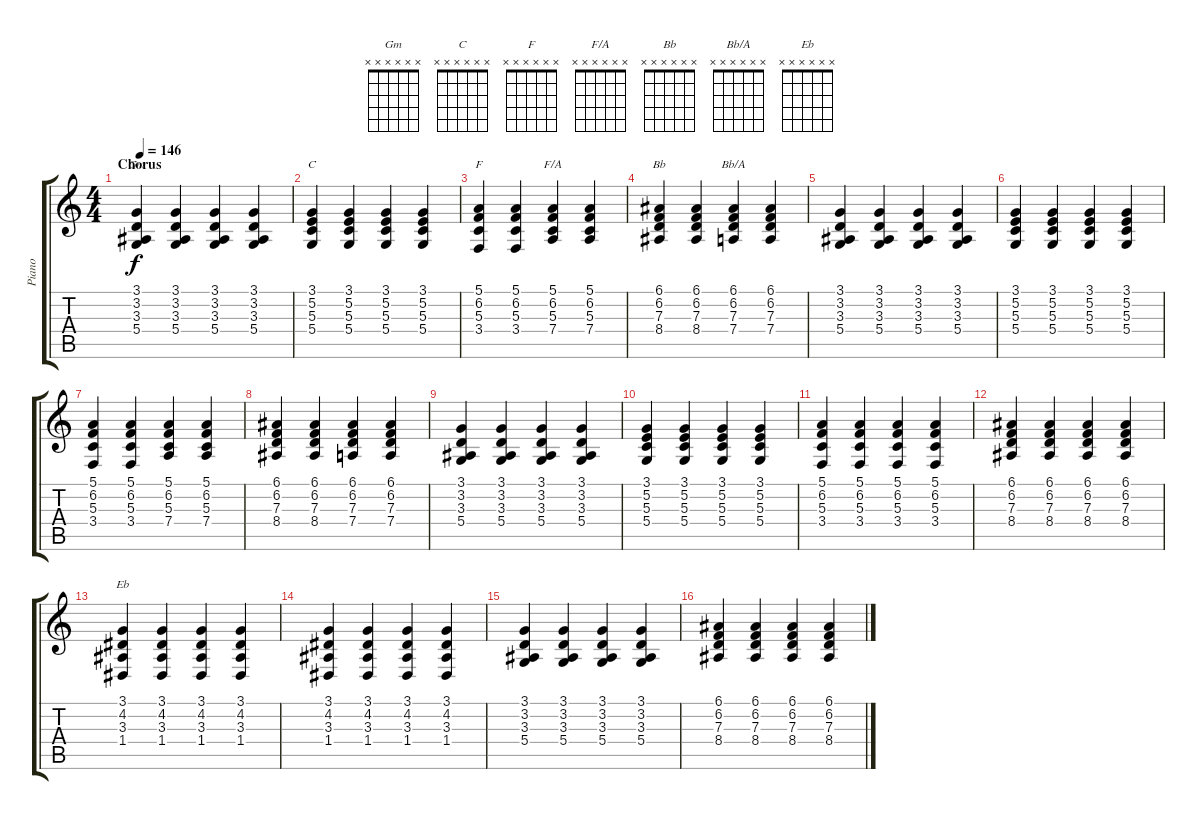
\track ("Piano" "Piano") {instrument acousticgrandpiano}
\staff {score tabs}
\tuning (E4 B3 G3 D3 A2 E2) {hide}
\chord ("Gm" x x x x x x)
\chord ("C" x x x x x x)
\chord ("F" x x x x x x)
\chord ("F/A" x x x x x x)
\chord ("Bb" x x x x x x)
\chord ("Bb/A" x x x x x x)
\chord ("Eb" x x x x x x)
\ts (4 4)
\section ("" "Chorus")
\tempo 146
\clef g2
\ks c
(3.1 3.2 3.3 5.4).4{ch "Gm" dy f} (3.1 3.2 3.3 5.4).4 (3.1 3.2 3.3 5.4).4 (3.1 3.2 3.3 5.4).4 |
(3.1 5.2 5.3 5.4).4{ch "C"} (3.1 5.2 5.3 5.4).4 (3.1 5.2 5.3 5.4).4 (3.1 5.2 5.3 5.4).4 |
(5.1 6.2 5.3 3.4).4{ch "F"} (5.1 6.2 5.3 3.4).4 (5.1 6.2 5.3 7.4).4{ch "F/A"} (5.1 6.2 5.3 7.4).4 |
(6.1 6.2 7.3 8.4).4{ch "Bb"} (6.1 6.2 7.3 8.4).4 (6.1 6.2 7.3 7.4).4{ch "Bb/A"} (6.1 6.2 7.3 7.4).4 |
(3.1 3.2 3.3 5.4).4 (3.1 3.2 3.3 5.4).4 (3.1 3.2 3.3 5.4).4 (3.1 3.2 3.3 5.4).4 |
(3.1 5.2 5.3 5.4).4 (3.1 5.2 5.3 5.4).4 (3.1 5.2 5.3 5.4).4 (3.1 5.2 5.3 5.4).4 |
(5.1 6.2 5.3 3.4).4 (5.1 6.2 5.3 3.4).4 (5.1 6.2 5.3 7.4).4 (5.1 6.2 5.3 7.4).4 |
(6.1 6.2 7.3 8.4).4 (6.1 6.2 7.3 8.4).4 (6.1 6.2 7.3 7.4).4 (6.1 6.2 7.3 7.4).4 |
(3.1 3.2 3.3 5.4).4 (3.1 3.2 3.3 5.4).4 (3.1 3.2 3.3 5.4).4 (3.1 3.2 3.3 5.4).4 |
(3.1 5.2 5.3 5.4).4 (3.1 5.2 5.3 5.4).4 (3.1 5.2 5.3 5.4).4 (3.1 5.2 5.3 5.4).4 |
(5.1 6.2 5.3 3.4).4 (5.1 6.2 5.3 3.4).4 (5.1 6.2 5.3 3.4).4 (5.1 6.2 5.3 3.4).4 |
(6.1 6.2 7.3 8.4).4 (6.1 6.2 7.3 8.4).4 (6.1 6.2 7.3 8.4).4 (6.1 6.2 7.3 8.4).4 |
(3.1 4.2 3.3 1.4).4{ch "Eb"} (3.1 4.2 3.3 1.4).4 (3.1 4.2 3.3 1.4).4 (3.1 4.2 3.3 1.4).4 |
(3.1 4.2 3.3 1.4).4 (3.1 4.2 3.3 1.4).4 (3.1 4.2 3.3 1.4).4 (3.1 4.2 3.3 1.4).4 |
(3.1 3.2 3.3 5.4).4 (3.1 3.2 3.3 5.4).4 (3.1 3.2 3.3 5.4).4 (3.1 3.2 3.3 5.4).4 |
(6.1 6.2 7.3 8.4).4 (6.1 6.2 7.3 8.4).4 (6.1 6.2 7.3 8.4).4 (6.1 6.2 7.3 8.4).4
